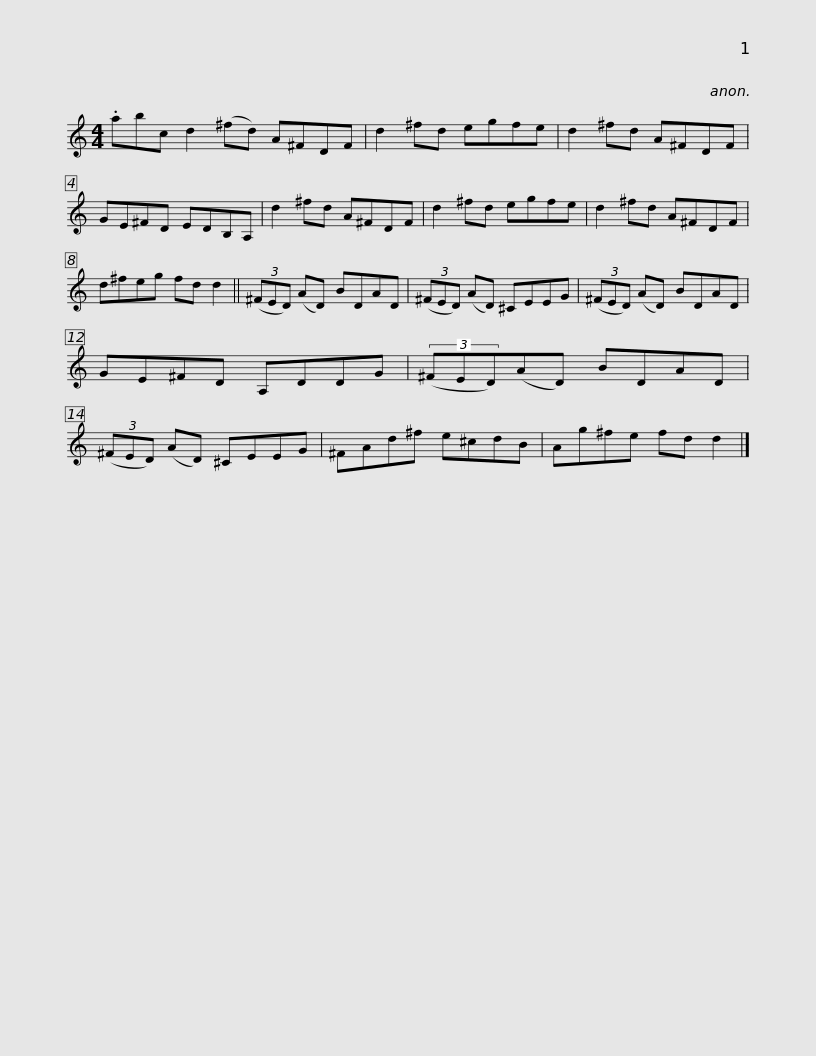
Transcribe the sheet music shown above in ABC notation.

X:1
L:1/8
M:4/4
I:linebreak $
K:C
V:1 treble
V:1
 .abc d2 (^fd) A^FDF | d2 ^fd egfe | d2 ^fd A^FDF | GE^FD EDB,A, | d2 ^fd A^FDF |$ %5
 d2 ^fd egfe | d2 ^fd A^FDF | d^feg fd d2 || (3(^FED) (AD) BDAD | (3(^FED) (AD) ^CEEG |$ %10
 (3(^FED) (AD) BDAD | GE^FD A,DDG | (3(^FED)(AD) BDAD | (3(^FED) (AD) ^CEEG | ^FAd^f e^cdB |$ %15
 Ag^fe fd d2 |] %16
